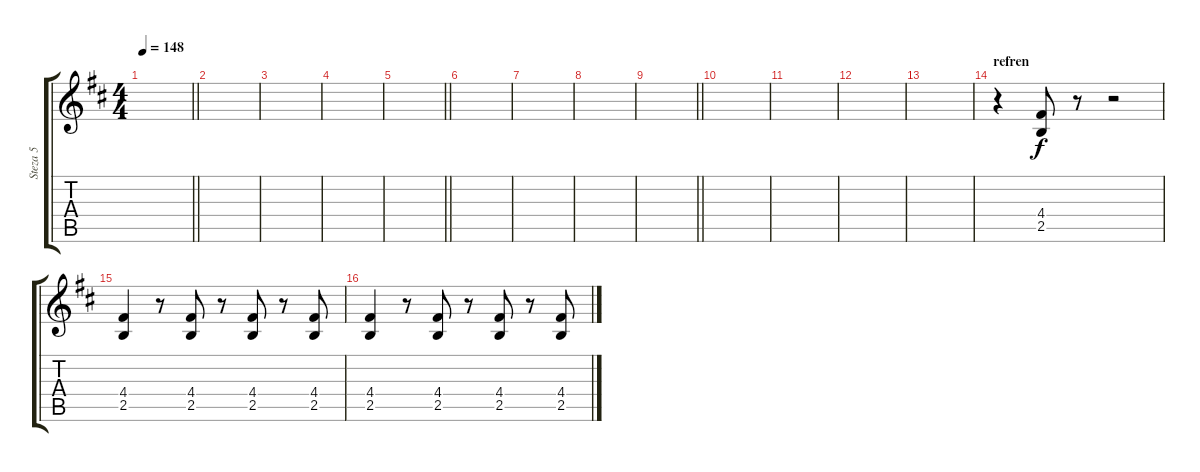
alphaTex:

\track ("Steza 5" "Steza 5") {instrument distortionguitar}
\staff {score tabs}
\tuning (E4 B3 G3 D3 A2 E2) {hide}
\ts (4 4)
\tempo 148
\clef g2
\barLineRight lightlight
\ks d
|
|
|
|
\barLineRight lightlight
|
|
|
|
\barLineRight lightlight
|
|
|
|
|
\section ("" "refren")
r.4 (4.4 2.5).8 r.8 r.2 |
(4.4 2.5).4 r.8 (4.4 2.5).8 r.8 (4.4 2.5).8 r.8 (4.4 2.5).8 |
(4.4 2.5).4 r.8 (4.4 2.5).8 r.8 (4.4 2.5).8 r.8 (4.4 2.5).8
